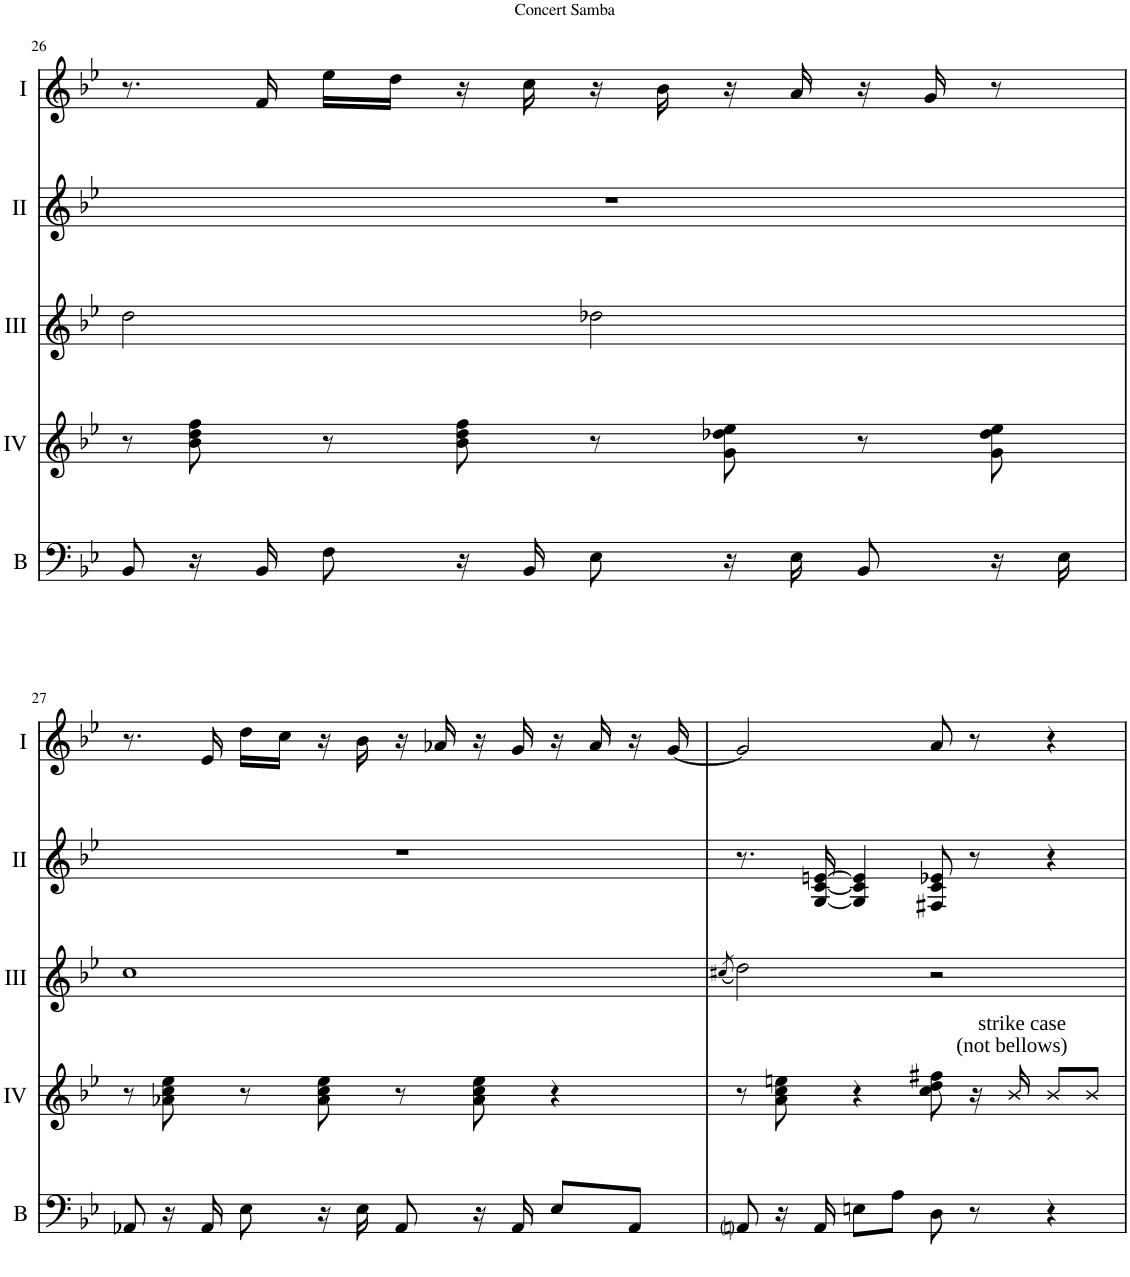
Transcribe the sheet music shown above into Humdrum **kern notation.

**kern	**kern	**kern	**kern	**kern
*part5	*part4	*part3	*part2	*part1
*staff5	*staff4	*staff3	*staff2	*staff1
*I"Bass	*I"Acc. 4	*I"Acc. 3	*I"Acc. 2	*I"Acc. 1
*I'B	*	*	*	*
!!LO:PB:g=z
*clefF4	*clefG2	*clefG2	*clefG2	*clefG2
*Trd7c12	*Trd7c12	*Trd7c12	*Trd7c12	*Trd7c12
*k[b-e-]	*k[b-e-]	*k[b-e-]	*k[b-e-]	*k[b-e-]
*M4/4	*M4/4	*M4/4	*M4/4	*M4/4
*met(c)	*met(c)	*met(c)	*met(c)	*met(c)
=26	=26	=26	=26	=26
8BB-/	8r	2dd\	1r	8.r
16r	8b-\ 8dd\ 8ff\	.	.	.
16BB-/	.	.	.	16ff/
8F\	8r	.	.	16eee-\LL
.	.	.	.	16ddd\JJ
16r	8b-\ 8dd\ 8ff\	.	.	16r
16BB-/	.	.	.	16ccc\
8E-\	8r	2dd-X\	.	16r
.	.	.	.	16bb-\
16r	8g\ 8dd-X\ 8ee-\	.	.	16r
16E-\	.	.	.	16aa/
8BB-/	8r	.	.	16r
.	.	.	.	16gg/
16r	8g\ 8dd-\ 8ee-\	.	.	8r
16E-\	.	.	.	.
!!LO:LB:g=z
=27	=27	=27	=27	=27
8AA-X/	8r	1cc	1r	8.r
16r	8a-X\ 8cc\ 8ee-\	.	.	.
16AA-/	.	.	.	16ee-/
8E-\	8r	.	.	16ddd\LL
.	.	.	.	16ccc\JJ
16r	8a-\ 8cc\ 8ee-\	.	.	16r
16E-\	.	.	.	16bb-\
8AA-/	8r	.	.	16r
.	.	.	.	16aa-X/
16r	8a-\ 8cc\ 8ee-\	.	.	16r
16AA-/	.	.	.	16gg/
8E-/L	4r	.	.	16r
.	.	.	.	16aa-/
8AA-/J	.	.	.	16r
.	.	.	.	[16gg/
=28	=28	=28	=28	=28
.	.	(8qcc#X/	.	.
8AAni/	8r	2dd\)	8.r	2gg/]
16r	8a\ 8cc\ 8een\	.	.	.
16AA/	.	.	[16g/ [16cc/ [16een/	.
8En\L	4r	.	4g/] 4cc/] 4ee/]	.
8A\J	.	.	.	.
8D\	8cc\ 8dd\ 8ff#X\	2r	8f#X/ 8cc/ 8ee-X/	8aa/
8r	16r	.	8r	8r
!	!LO:TX:a:t=strike case	!	!	!
!	!LO:TX:a:t=(not bellows)	!	!	!
.	16b-/	.	.	.
4r	8b-/L	.	4r	4r
.	8b-/J	.	.	.
=	=	=	=	=
*-	*-	*-	*-	*-
